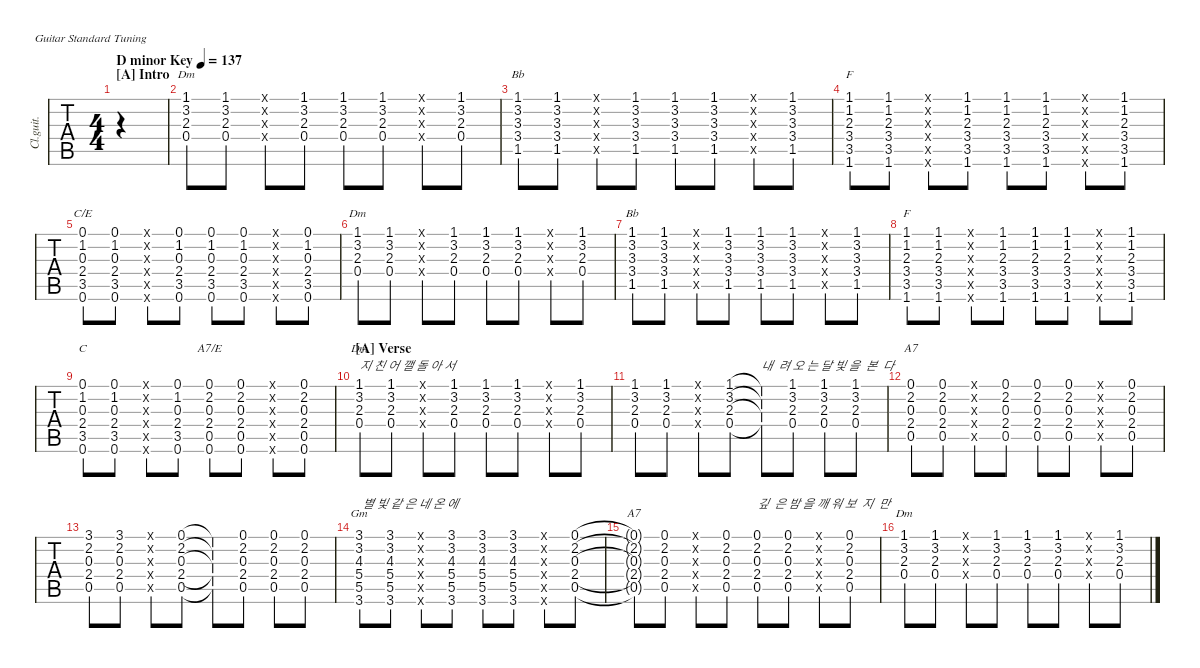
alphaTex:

\defaultSystemsLayout 4
\hideDynamics
\bracketExtendMode nobrackets
\track ("Guitar2" "Cl.guit.") {defaultSystemsLayout 4 instrument electricguitarclean}
\staff {tabs}
\tuning (E4 B3 G3 D3 A2 E2)
\chord ("Dm" 1 3 2 0 x x) {showdiagram false showfingering false}
\chord ("Bb" 1 3 3 3 1 x) {showdiagram false showfingering false barre 1}
\chord ("F" 1 1 2 3 3 1) {showdiagram false showfingering false barre (1 1)}
\chord ("C/E" 0 1 0 2 3 0) {showdiagram false showfingering false}
\chord ("C" 0 1 0 2 3 0) {showdiagram false showfingering false}
\chord ("A7/E" 0 2 0 2 0 0) {showdiagram false showfingering false}
\chord ("A7" 0 2 0 2 0 x) {showdiagram false showfingering false}
\chord ("Gm" 3 3 4 5 5 3) {showdiagram false showfingering false barre (3 3)}
\ts (4 4)
\section ("A" "Intro")
\tempo (137 "D minor Key")
\clef g2
\ks f
|
(0.4{acc forcenatural} 2.3{acc forcenatural} 3.2{acc forcenatural} 1.1{acc forcenatural}).8{ch "Dm"} (0.4{acc forcenatural} 2.3{acc forcenatural} 3.2{acc forcenatural} 1.1{acc forcenatural}).8 (0.4{x acc forcenatural} 2.3{x acc forcenatural} 3.2{x acc forcenatural} 1.1{x acc forcenatural}).8 (0.4{acc forcenatural} 2.3{acc forcenatural} 3.2{acc forcenatural} 1.1{acc forcenatural}).8 (0.4{acc forcenatural} 2.3{acc forcenatural} 3.2{acc forcenatural} 1.1{acc forcenatural}).8 (0.4{acc forcenatural} 2.3{acc forcenatural} 3.2{acc forcenatural} 1.1{acc forcenatural}).8 (0.4{x acc forcenatural} 2.3{x acc forcenatural} 3.2{x acc forcenatural} 1.1{x acc forcenatural}).8 (0.4{acc forcenatural} 2.3{acc forcenatural} 3.2{acc forcenatural} 1.1{acc forcenatural}).8 |
(1.5{acc b} 3.4{acc forcenatural} 3.3{acc b} 3.2{acc forcenatural} 1.1{acc forcenatural}).8{ch "Bb"} (1.5{acc b} 3.4{acc forcenatural} 3.3{acc b} 3.2{acc forcenatural} 1.1{acc forcenatural}).8 (1.5{x acc b} 3.4{x acc forcenatural} 3.3{x acc b} 3.2{x acc forcenatural} 1.1{x acc forcenatural}).8 (1.5{acc b} 3.4{acc forcenatural} 3.3{acc b} 3.2{acc forcenatural} 1.1{acc forcenatural}).8 (1.5{acc b} 3.4{acc forcenatural} 3.3{acc b} 3.2{acc forcenatural} 1.1{acc forcenatural}).8 (1.5{acc b} 3.4{acc forcenatural} 3.3{acc b} 3.2{acc forcenatural} 1.1{acc forcenatural}).8 (1.5{x acc b} 3.4{x acc forcenatural} 3.3{x acc b} 3.2{x acc forcenatural} 1.1{x acc forcenatural}).8 (1.5{acc b} 3.4{acc forcenatural} 3.3{acc b} 3.2{acc forcenatural} 1.1{acc forcenatural}).8 |
(1.6{acc forcenatural} 3.5{acc forcenatural} 3.4{acc forcenatural} 2.3{acc forcenatural} 1.2{acc forcenatural} 1.1{acc forcenatural}).8{ch "F"} (1.6{acc forcenatural} 3.5{acc forcenatural} 3.4{acc forcenatural} 2.3{acc forcenatural} 1.2{acc forcenatural} 1.1{acc forcenatural}).8 (1.6{x acc forcenatural} 3.5{x acc forcenatural} 3.4{x acc forcenatural} 2.3{x acc forcenatural} 1.2{x acc forcenatural} 1.1{x acc forcenatural}).8 (1.6{acc forcenatural} 3.5{acc forcenatural} 3.4{acc forcenatural} 2.3{acc forcenatural} 1.2{acc forcenatural} 1.1{acc forcenatural}).8 (1.6{acc forcenatural} 3.5{acc forcenatural} 3.4{acc forcenatural} 2.3{acc forcenatural} 1.2{acc forcenatural} 1.1{acc forcenatural}).8 (1.6{acc forcenatural} 3.5{acc forcenatural} 3.4{acc forcenatural} 2.3{acc forcenatural} 1.2{acc forcenatural} 1.1{acc forcenatural}).8 (1.6{x acc forcenatural} 3.5{x acc forcenatural} 3.4{x acc forcenatural} 2.3{x acc forcenatural} 1.2{x acc forcenatural} 1.1{x acc forcenatural}).8 (1.6{acc forcenatural} 3.5{acc forcenatural} 3.4{acc forcenatural} 2.3{acc forcenatural} 1.2{acc forcenatural} 1.1{acc forcenatural}).8 |
(3.5{acc forcenatural} 0.6{acc forcenatural} 2.4{acc forcenatural} 0.3{acc forcenatural} 1.2{acc forcenatural} 0.1{acc forcenatural}).8{ch "C/E"} (3.5{acc forcenatural} 0.6{acc forcenatural} 2.4{acc forcenatural} 0.3{acc forcenatural} 1.2{acc forcenatural} 0.1{acc forcenatural}).8 (3.5{x acc forcenatural} 0.6{x acc forcenatural} 2.4{x acc forcenatural} 0.3{x acc forcenatural} 1.2{x acc forcenatural} 0.1{x acc forcenatural}).8 (3.5{acc forcenatural} 0.6{acc forcenatural} 2.4{acc forcenatural} 0.3{acc forcenatural} 1.2{acc forcenatural} 0.1{acc forcenatural}).8 (3.5{acc forcenatural} 0.6{acc forcenatural} 2.4{acc forcenatural} 0.3{acc forcenatural} 1.2{acc forcenatural} 0.1{acc forcenatural}).8 (3.5{acc forcenatural} 0.6{acc forcenatural} 2.4{acc forcenatural} 0.3{acc forcenatural} 1.2{acc forcenatural} 0.1{acc forcenatural}).8 (3.5{x acc forcenatural} 0.6{x acc forcenatural} 2.4{x acc forcenatural} 0.3{x acc forcenatural} 1.2{x acc forcenatural} 0.1{x acc forcenatural}).8 (3.5{acc forcenatural} 0.6{acc forcenatural} 2.4{acc forcenatural} 0.3{acc forcenatural} 1.2{acc forcenatural} 0.1{acc forcenatural}).8 |
(0.4{acc forcenatural} 2.3{acc forcenatural} 3.2{acc forcenatural} 1.1{acc forcenatural}).8{ch "Dm"} (0.4{acc forcenatural} 2.3{acc forcenatural} 3.2{acc forcenatural} 1.1{acc forcenatural}).8 (0.4{x acc forcenatural} 2.3{x acc forcenatural} 3.2{x acc forcenatural} 1.1{x acc forcenatural}).8 (0.4{acc forcenatural} 2.3{acc forcenatural} 3.2{acc forcenatural} 1.1{acc forcenatural}).8 (0.4{acc forcenatural} 2.3{acc forcenatural} 3.2{acc forcenatural} 1.1{acc forcenatural}).8 (0.4{acc forcenatural} 2.3{acc forcenatural} 3.2{acc forcenatural} 1.1{acc forcenatural}).8 (0.4{x acc forcenatural} 2.3{x acc forcenatural} 3.2{x acc forcenatural} 1.1{x acc forcenatural}).8 (0.4{acc forcenatural} 2.3{acc forcenatural} 3.2{acc forcenatural} 1.1{acc forcenatural}).8 |
(1.5{acc b} 3.4{acc forcenatural} 3.3{acc b} 3.2{acc forcenatural} 1.1{acc forcenatural}).8{ch "Bb"} (1.5{acc b} 3.4{acc forcenatural} 3.3{acc b} 3.2{acc forcenatural} 1.1{acc forcenatural}).8 (1.5{x acc b} 3.4{x acc forcenatural} 3.3{x acc b} 3.2{x acc forcenatural} 1.1{x acc forcenatural}).8 (1.5{acc b} 3.4{acc forcenatural} 3.3{acc b} 3.2{acc forcenatural} 1.1{acc forcenatural}).8 (1.5{acc b} 3.4{acc forcenatural} 3.3{acc b} 3.2{acc forcenatural} 1.1{acc forcenatural}).8 (1.5{acc b} 3.4{acc forcenatural} 3.3{acc b} 3.2{acc forcenatural} 1.1{acc forcenatural}).8 (1.5{x acc b} 3.4{x acc forcenatural} 3.3{x acc b} 3.2{x acc forcenatural} 1.1{x acc forcenatural}).8 (1.5{acc b} 3.4{acc forcenatural} 3.3{acc b} 3.2{acc forcenatural} 1.1{acc forcenatural}).8 |
(1.6{acc forcenatural} 3.5{acc forcenatural} 3.4{acc forcenatural} 2.3{acc forcenatural} 1.2{acc forcenatural} 1.1{acc forcenatural}).8{ch "F"} (1.6{acc forcenatural} 3.5{acc forcenatural} 3.4{acc forcenatural} 2.3{acc forcenatural} 1.2{acc forcenatural} 1.1{acc forcenatural}).8 (1.6{x acc forcenatural} 3.5{x acc forcenatural} 3.4{x acc forcenatural} 2.3{x acc forcenatural} 1.2{x acc forcenatural} 1.1{x acc forcenatural}).8 (1.6{acc forcenatural} 3.5{acc forcenatural} 3.4{acc forcenatural} 2.3{acc forcenatural} 1.2{acc forcenatural} 1.1{acc forcenatural}).8 (1.6{acc forcenatural} 3.5{acc forcenatural} 3.4{acc forcenatural} 2.3{acc forcenatural} 1.2{acc forcenatural} 1.1{acc forcenatural}).8 (1.6{acc forcenatural} 3.5{acc forcenatural} 3.4{acc forcenatural} 2.3{acc forcenatural} 1.2{acc forcenatural} 1.1{acc forcenatural}).8 (1.6{x acc forcenatural} 3.5{x acc forcenatural} 3.4{x acc forcenatural} 2.3{x acc forcenatural} 1.2{x acc forcenatural} 1.1{x acc forcenatural}).8 (1.6{acc forcenatural} 3.5{acc forcenatural} 3.4{acc forcenatural} 2.3{acc forcenatural} 1.2{acc forcenatural} 1.1{acc forcenatural}).8 |
(3.5{acc forcenatural} 0.6{acc forcenatural} 2.4{acc forcenatural} 0.3{acc forcenatural} 1.2{acc forcenatural} 0.1{acc forcenatural}).8{ch "C"} (3.5{acc forcenatural} 0.6{acc forcenatural} 2.4{acc forcenatural} 0.3{acc forcenatural} 1.2{acc forcenatural} 0.1{acc forcenatural}).8 (3.5{x acc forcenatural} 0.6{x acc forcenatural} 2.4{x acc forcenatural} 0.3{x acc forcenatural} 1.2{x acc forcenatural} 0.1{x acc forcenatural}).8 (3.5{acc forcenatural} 0.6{acc forcenatural} 2.4{acc forcenatural} 0.3{acc forcenatural} 1.2{acc forcenatural} 0.1{acc forcenatural}).8 (0.5{acc forcenatural} 2.2{acc b} 2.4{acc forcenatural} 0.3{acc forcenatural} 0.6{acc forcenatural} 0.1{acc forcenatural}).8{ch "A7/E"} (0.5{acc forcenatural} 2.2{acc b} 2.4{acc forcenatural} 0.3{acc forcenatural} 0.6{acc forcenatural} 0.1{acc forcenatural}).8 (0.5{x acc forcenatural} 2.2{x acc b} 2.4{x acc forcenatural} 0.3{x acc forcenatural} 0.6{x acc forcenatural} 0.1{x acc forcenatural}).8 (0.5{acc forcenatural} 2.2{acc b} 2.4{acc forcenatural} 0.3{acc forcenatural} 0.6{acc forcenatural} 0.1{acc forcenatural}).8 |
\section ("A" "Verse")
(0.4{acc forcenatural} 2.3{acc forcenatural} 3.2{acc forcenatural} 1.1{acc forcenatural}).8{ch "Dm" txt "지 친 어 깰 돌 아 서"} (0.4{acc forcenatural} 2.3{acc forcenatural} 3.2{acc forcenatural} 1.1{acc forcenatural}).8 (0.4{x acc forcenatural} 2.3{x acc forcenatural} 3.2{x acc forcenatural} 1.1{x acc forcenatural}).8 (0.4{acc forcenatural} 2.3{acc forcenatural} 3.2{acc forcenatural} 1.1{acc forcenatural}).8 (0.4{acc forcenatural} 2.3{acc forcenatural} 3.2{acc forcenatural} 1.1{acc forcenatural}).8 (0.4{acc forcenatural} 2.3{acc forcenatural} 3.2{acc forcenatural} 1.1{acc forcenatural}).8 (0.4{x acc forcenatural} 2.3{x acc forcenatural} 3.2{x acc forcenatural} 1.1{x acc forcenatural}).8 (0.4{acc forcenatural} 2.3{acc forcenatural} 3.2{acc forcenatural} 1.1{acc forcenatural}).8 |
(0.4{acc forcenatural} 2.3{acc forcenatural} 3.2{acc forcenatural} 1.1{acc forcenatural}).8 (0.4{acc forcenatural} 2.3{acc forcenatural} 3.2{acc forcenatural} 1.1{acc forcenatural}).8 (0.4{x acc forcenatural} 2.3{x acc forcenatural} 3.2{x acc forcenatural} 1.1{x acc forcenatural}).8 (0.4{acc forcenatural} 2.3{acc forcenatural} 3.2{acc forcenatural} 1.1{acc forcenatural}).8 (0.4{t acc forcenatural} 2.3{t acc forcenatural} 3.2{t acc forcenatural} 1.1{t acc forcenatural}).8{txt "내  려 오 는 달 빛 을  본  다"} (0.4{acc forcenatural} 2.3{acc forcenatural} 3.2{acc forcenatural} 1.1{acc forcenatural}).8 (0.4{acc forcenatural} 2.3{acc forcenatural} 3.2{acc forcenatural} 1.1{acc forcenatural}).8 (0.4{acc forcenatural} 2.3{acc forcenatural} 3.2{acc forcenatural} 1.1{acc forcenatural}).8 |
(0.5{acc forcenatural} 2.4{acc forcenatural} 0.3{acc forcenatural} 2.2{acc b} 0.1{acc forcenatural}).8{ch "A7"} (0.5{acc forcenatural} 2.4{acc forcenatural} 0.3{acc forcenatural} 2.2{acc b} 0.1{acc forcenatural}).8 (0.5{x acc forcenatural} 2.4{x acc forcenatural} 0.3{x acc forcenatural} 2.2{x acc b} 0.1{x acc forcenatural}).8 (0.5{acc forcenatural} 2.4{acc forcenatural} 0.3{acc forcenatural} 2.2{acc b} 0.1{acc forcenatural}).8 (0.5{acc forcenatural} 2.4{acc forcenatural} 0.3{acc forcenatural} 2.2{acc b} 0.1{acc forcenatural}).8 (0.5{acc forcenatural} 2.4{acc forcenatural} 0.3{acc forcenatural} 2.2{acc b} 0.1{acc forcenatural}).8 (0.5{x acc forcenatural} 2.4{x acc forcenatural} 0.3{x acc forcenatural} 2.2{x acc b} 0.1{x acc forcenatural}).8 (0.5{acc forcenatural} 2.4{acc forcenatural} 0.3{acc forcenatural} 2.2{acc b} 0.1{acc forcenatural}).8 |
(0.5{acc forcenatural} 2.4{acc forcenatural} 0.3{acc forcenatural} 2.2{acc b} 3.1{acc forcenatural}).8 (0.5{acc forcenatural} 2.4{acc forcenatural} 0.3{acc forcenatural} 2.2{acc b} 3.1{acc forcenatural}).8 (0.5{x acc forcenatural} 2.4{x acc forcenatural} 0.3{x acc forcenatural} 2.2{x acc b} 3.1{x acc forcenatural}).8 (0.5{acc forcenatural} 2.4{acc forcenatural} 0.3{acc forcenatural} 2.2{acc b} 0.1{acc forcenatural}).8 (0.5{t acc forcenatural} 2.4{t acc forcenatural} 0.3{t acc forcenatural} 2.2{t acc b} 0.1{t acc forcenatural}).8 (0.5{acc forcenatural} 2.4{acc forcenatural} 0.3{acc forcenatural} 2.2{acc b} 0.1{acc forcenatural}).8 (0.5{acc forcenatural} 2.4{acc forcenatural} 0.3{acc forcenatural} 2.2{acc b} 0.1{acc forcenatural}).8 (0.5{acc forcenatural} 2.4{acc forcenatural} 0.3{acc forcenatural} 2.2{acc b} 0.1{acc forcenatural}).8 |
(5.5{acc forcenatural} 5.4{acc forcenatural} 4.3{acc forcenatural} 3.2{acc forcenatural} 3.1{acc forcenatural} 3.6{acc forcenatural}).8{ch "Gm" txt " 별 빛 같 은 네 온 에"} (5.5{acc forcenatural} 5.4{acc forcenatural} 4.3{acc forcenatural} 3.2{acc forcenatural} 3.1{acc forcenatural} 3.6{acc forcenatural}).8 (5.5{x acc forcenatural} 5.4{x acc forcenatural} 4.3{x acc forcenatural} 3.2{x acc forcenatural} 3.1{x acc forcenatural} 3.6{x acc forcenatural}).8 (5.5{acc forcenatural} 5.4{acc forcenatural} 4.3{acc forcenatural} 3.2{acc forcenatural} 3.1{acc forcenatural} 3.6{acc forcenatural}).8 (5.5{acc forcenatural} 5.4{acc forcenatural} 4.3{acc forcenatural} 3.2{acc forcenatural} 3.1{acc forcenatural} 3.6{acc forcenatural}).8 (5.5{acc forcenatural} 5.4{acc forcenatural} 4.3{acc forcenatural} 3.2{acc forcenatural} 3.1{acc forcenatural} 3.6{acc forcenatural}).8 (5.5{x acc forcenatural} 5.4{x acc forcenatural} 4.3{x acc forcenatural} 3.2{x acc forcenatural} 3.1{x acc forcenatural} 3.6{x acc forcenatural}).8 (0.5{acc forcenatural} 2.4{acc forcenatural} 0.3{acc forcenatural} 2.2{acc b} 0.1{acc forcenatural}).8 |
(0.5{t acc forcenatural} 2.4{t acc forcenatural} 0.3{t acc forcenatural} 2.2{t acc b} 0.1{t acc forcenatural}).8{ch "A7"} (0.5{acc forcenatural} 2.4{acc forcenatural} 0.3{acc forcenatural} 2.2{acc b} 0.1{acc forcenatural}).8 (0.5{x acc forcenatural} 2.4{x acc forcenatural} 0.3{x acc forcenatural} 2.2{x acc b} 0.1{x acc forcenatural}).8 (0.5{acc forcenatural} 2.4{acc forcenatural} 0.3{acc forcenatural} 2.2{acc b} 0.1{acc forcenatural}).8 (0.5{acc forcenatural} 2.4{acc forcenatural} 0.3{acc forcenatural} 2.2{acc b} 0.1{acc forcenatural}).8{txt "깊  은 밤 을 깨 워 보  지  만"} (0.5{acc forcenatural} 2.4{acc forcenatural} 0.3{acc forcenatural} 2.2{acc b} 0.1{acc forcenatural}).8 (0.5{x acc forcenatural} 2.4{x acc forcenatural} 0.3{x acc forcenatural} 2.2{x acc b} 0.1{x acc forcenatural}).8 (0.5{acc forcenatural} 2.4{acc forcenatural} 0.3{acc forcenatural} 2.2{acc b} 0.1{acc forcenatural}).8 |
(0.4{acc forcenatural} 2.3{acc forcenatural} 3.2{acc forcenatural} 1.1{acc forcenatural}).8{ch "Dm"} (0.4{acc forcenatural} 2.3{acc forcenatural} 3.2{acc forcenatural} 1.1{acc forcenatural}).8 (0.4{x acc forcenatural} 2.3{x acc forcenatural} 3.2{x acc forcenatural} 1.1{x acc forcenatural}).8 (0.4{acc forcenatural} 2.3{acc forcenatural} 3.2{acc forcenatural} 1.1{acc forcenatural}).8 (0.4{acc forcenatural} 2.3{acc forcenatural} 3.2{acc forcenatural} 1.1{acc forcenatural}).8 (0.4{acc forcenatural} 2.3{acc forcenatural} 3.2{acc forcenatural} 1.1{acc forcenatural}).8 (0.4{x acc forcenatural} 2.3{x acc forcenatural} 3.2{x acc forcenatural} 1.1{x acc forcenatural}).8 (0.4{acc forcenatural} 2.3{acc forcenatural} 3.2{acc forcenatural} 1.1{acc forcenatural}).8
